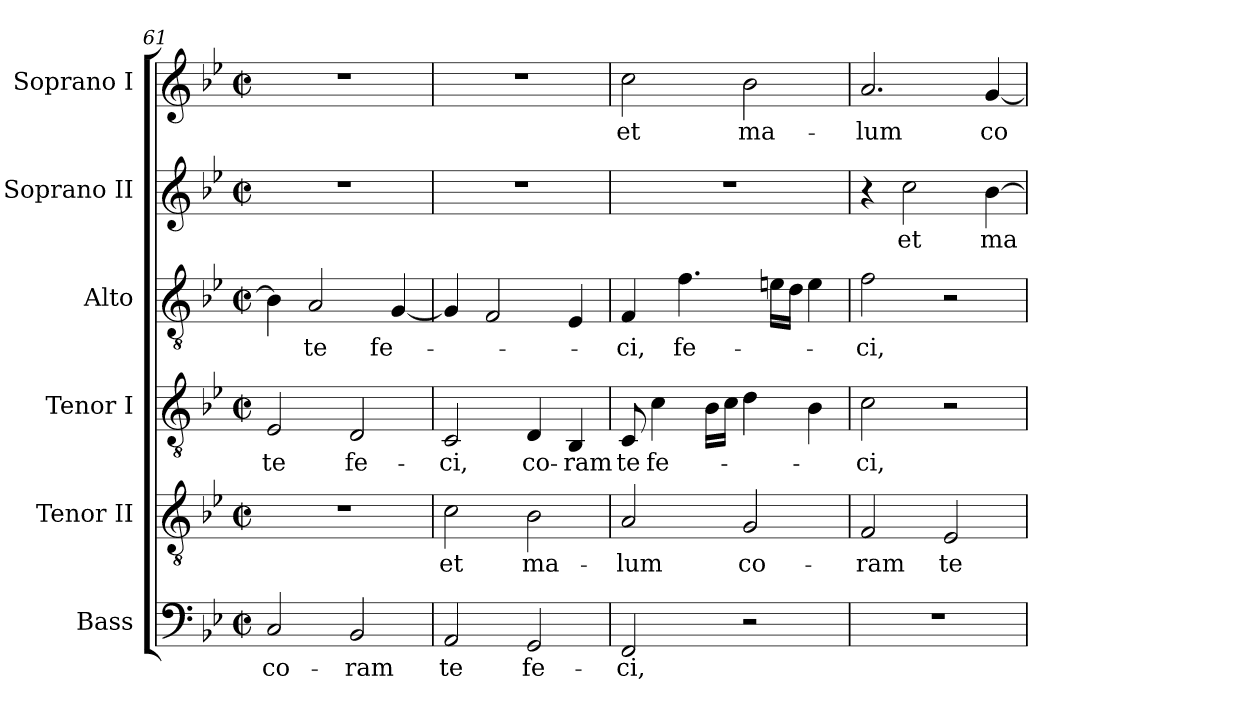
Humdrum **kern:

**kern	**text	**kern	**text	**kern	**text	**kern	**text	**kern	**text	**kern	**text
*part6	*part6	*part5	*part5	*part4	*part4	*part3	*part3	*part2	*part2	*part1	*part1
*staff6	*staff6	*staff5	*staff5	*staff4	*staff4	*staff3	*staff3	*staff2	*staff2	*staff1	*staff1
*I"Bass	*	*I"Tenor II	*	*I"Tenor I	*	*I"Alto	*	*I"Soprano II	*	*I"Soprano I	*
*I'B.	*	*I'T. II	*	*I'T. I	*	*I'A.	*	*I'S. II	*	*I'S. I	*
*clefF4	*	*clefGv2	*	*clefGv2	*	*clefGv2	*	*clefG2	*	*clefG2	*
*	*	*ITrd7c12	*	*ITrd7c12	*	*	*	*	*	*	*
*k[b-e-]	*	*k[b-e-]	*	*k[b-e-]	*	*k[b-e-]	*	*k[b-e-]	*	*k[b-e-]	*
*g:	*	*g:	*	*g:	*	*g:	*	*g:	*	*g:	*
*M2/2	*	*M2/2	*	*M2/2	*	*M2/2	*	*M2/2	*	*M2/2	*
*met(c|)	*	*met(c|)	*	*met(c|)	*	*met(c|)	*	*met(c|)	*	*met(c|)	*
=61	=61	=61	=61	=61	=61	=61	=61	=61	=61	=61	=61
!	!LO:LY:b:color=#000000	!	!	!	!	!	!	!	!	!	!
!	!	!	!	!	!LO:LY:b:color=#000000	!	!	!	!	!	!
2Ci/	co-	1r	.	2EE-i/	te	4B-i\]	.	1r	.	1r	.
!	!	!	!	!	!	!	!LO:LY:b:color=#000000	!	!	!	!
.	.	.	.	.	.	2Ai/	te	.	.	.	.
!	!LO:LY:b:color=#000000	!	!	!	!	!	!	!	!	!	!
!	!	!	!	!	!LO:LY:b:color=#000000	!	!	!	!	!	!
2BB-i/	-ram	.	.	2DDi/	fe-	.	.	.	.	.	.
!	!	!	!	!	!	!	!LO:LY:b:color=#000000	!	!	!	!
.	.	.	.	.	.	[<4Gi/	fe-	.	.	.	.
!!LO:PB:g=z
=62	=62	=62	=62	=62	=62	=62	=62	=62	=62	=62	=62
!	!LO:LY:b:color=#000000	!	!	!	!	!	!	!	!	!	!
!	!	!	!LO:LY:b:color=#000000	!	!	!	!	!	!	!	!
!	!	!	!	!	!LO:LY:b:color=#000000	!	!	!	!	!	!
2AAi/	te	2Ci\	et	2CCi/	-ci,	4Gi/]	.	1r	.	1r	.
.	.	.	.	.	.	2Fi/	.	.	.	.	.
!	!LO:LY:b:color=#000000	!	!	!	!	!	!	!	!	!	!
!	!	!	!LO:LY:b:color=#000000	!	!	!	!	!	!	!	!
!	!	!	!	!	!LO:LY:b:color=#000000	!	!	!	!	!	!
2GGi/	fe-	2BB-i\	ma-	4DDi/	co-	.	.	.	.	.	.
!	!	!	!	!	!LO:LY:b:color=#000000	!	!	!	!	!	!
.	.	.	.	4BBB-i/	-ram	4E-i/	.	.	.	.	.
=63	=63	=63	=63	=63	=63	=63	=63	=63	=63	=63	=63
!	!LO:LY:b:color=#000000	!	!	!	!	!	!	!	!	!	!
!	!	!	!LO:LY:b:color=#000000	!	!	!	!	!	!	!	!
!	!	!	!	!	!LO:LY:b:color=#000000	!	!	!	!	!	!
!	!	!	!	!	!	!	!LO:LY:b:color=#000000	!	!	!	!
!	!	!	!	!	!	!	!	!	!	!	!LO:LY:b:color=#000000
2FFi/	-ci,	2AAi/	-lum	8CCi/	te	4Fi/	-ci,	1r	.	2cci\	et
!	!	!	!	!	!LO:LY:b:color=#000000	!	!	!	!	!	!
.	.	.	.	4Ci\	fe-	.	.	.	.	.	.
!	!	!	!	!	!	!	!LO:LY:b:color=#000000	!	!	!	!
.	.	.	.	.	.	4.fi\	fe-	.	.	.	.
.	.	.	.	16BB-i\LL	.	.	.	.	.	.	.
.	.	.	.	16Ci\JJ	.	.	.	.	.	.	.
!	!	!	!LO:LY:b:color=#000000	!	!	!	!	!	!	!	!
!	!	!	!	!	!	!	!	!	!	!	!LO:LY:b:color=#000000
2r	.	2GGi/	co-	4Di\	.	.	.	.	.	2b-i\	ma-
.	.	.	.	.	.	16eni\LL	.	.	.	.	.
.	.	.	.	.	.	16di\JJ	.	.	.	.	.
.	.	.	.	4BB-i\	.	4ei\	.	.	.	.	.
=64	=64	=64	=64	=64	=64	=64	=64	=64	=64	=64	=64
!	!	!	!LO:LY:b:color=#000000	!	!	!	!	!	!	!	!
!	!	!	!	!	!LO:LY:b:color=#000000	!	!	!	!	!	!
!	!	!	!	!	!	!	!LO:LY:b:color=#000000	!	!	!	!
!	!	!	!	!	!	!	!	!	!	!	!LO:LY:b:color=#000000
1r	.	2FFi/	-ram	2Ci\	-ci,	2fi\	-ci,	4r	.	2.ai/	-lum
!	!	!	!	!	!	!	!	!	!LO:LY:b:color=#000000	!	!
.	.	.	.	.	.	.	.	2cci\	et	.	.
!	!	!	!LO:LY:b:color=#000000	!	!	!	!	!	!	!	!
.	.	2EE-i/	te	2r	.	2r	.	.	.	.	.
!	!	!	!	!	!	!	!	!	!LO:LY:b:color=#000000	!	!
!	!	!	!	!	!	!	!	!	!	!	!LO:LY:b:color=#000000
.	.	.	.	.	.	.	.	[>4b-i\	ma-	[<4gi/	co-
=	=	=	=	=	=	=	=	=	=	=	=
*-	*-	*-	*-	*-	*-	*-	*-	*-	*-	*-	*-
